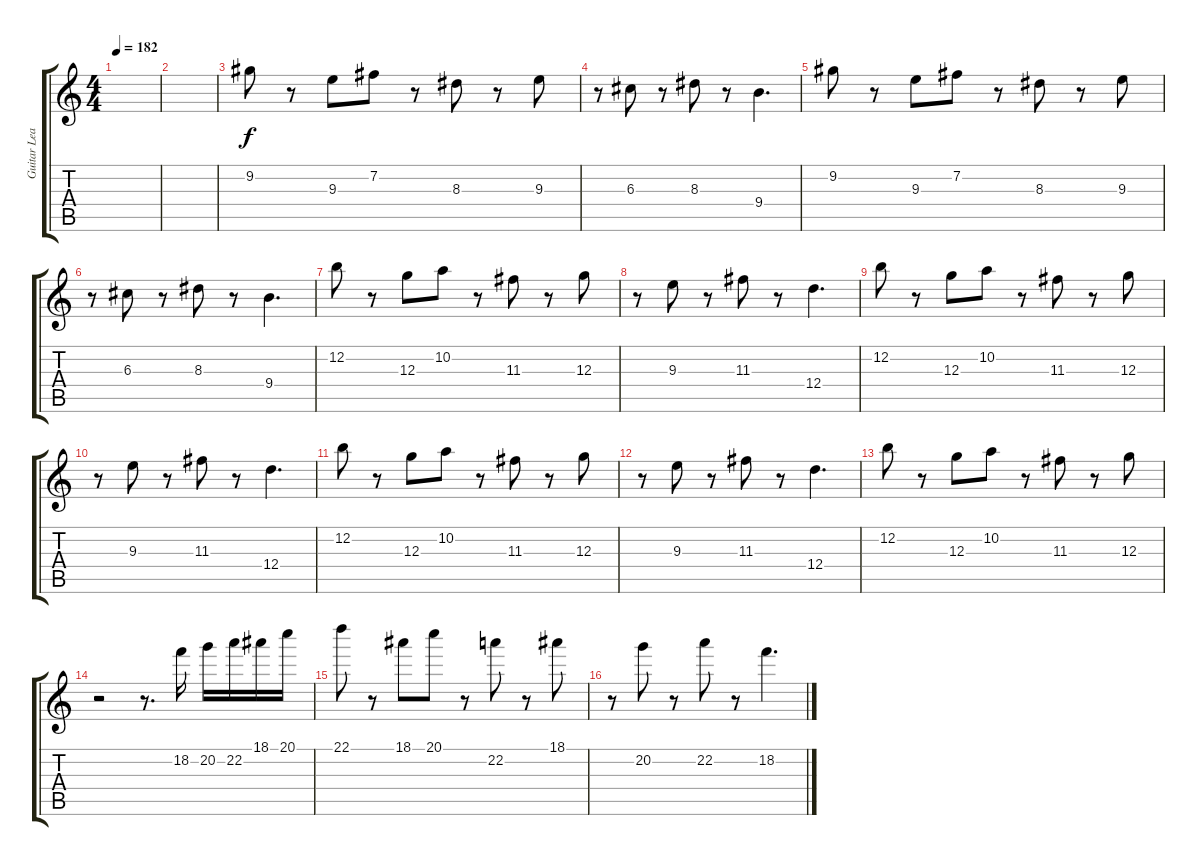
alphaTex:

\track ("Guitar Lead" "Guitar Lea") {instrument distortionguitar}
\staff {score tabs}
\tuning (E4 B3 G3 D3 A2 E2) {hide}
\ts (4 4)
\tempo 182
\clef g2
\ks c
|
|
9.2.8 r.8 9.3.8 7.2.8 r.8 8.3.8 r.8 9.3.8 |
r.8 6.3.8 r.8 8.3.8 r.8 9.4.4{d} |
9.2.8 r.8 9.3.8 7.2.8 r.8 8.3.8 r.8 9.3.8 |
r.8 6.3.8 r.8 8.3.8 r.8 9.4.4{d} |
12.2.8 r.8 12.3.8 10.2.8 r.8 11.3.8 r.8 12.3.8 |
r.8 9.3.8 r.8 11.3.8 r.8 12.4.4{d} |
12.2.8 r.8 12.3.8 10.2.8 r.8 11.3.8 r.8 12.3.8 |
r.8 9.3.8 r.8 11.3.8 r.8 12.4.4{d} |
12.2.8 r.8 12.3.8 10.2.8 r.8 11.3.8 r.8 12.3.8 |
r.8 9.3.8 r.8 11.3.8 r.8 12.4.4{d} |
12.2.8 r.8 12.3.8 10.2.8 r.8 11.3.8 r.8 12.3.8 |
r.2 r.8{d} 18.2.16 20.2.16 22.2.16 18.1.16 20.1.16 |
22.1.8 r.8 18.1.8 20.1.8 r.8 22.2.8 r.8 18.1.8 |
r.8 20.2.8 r.8 22.2.8 r.8 18.2.4{d}
